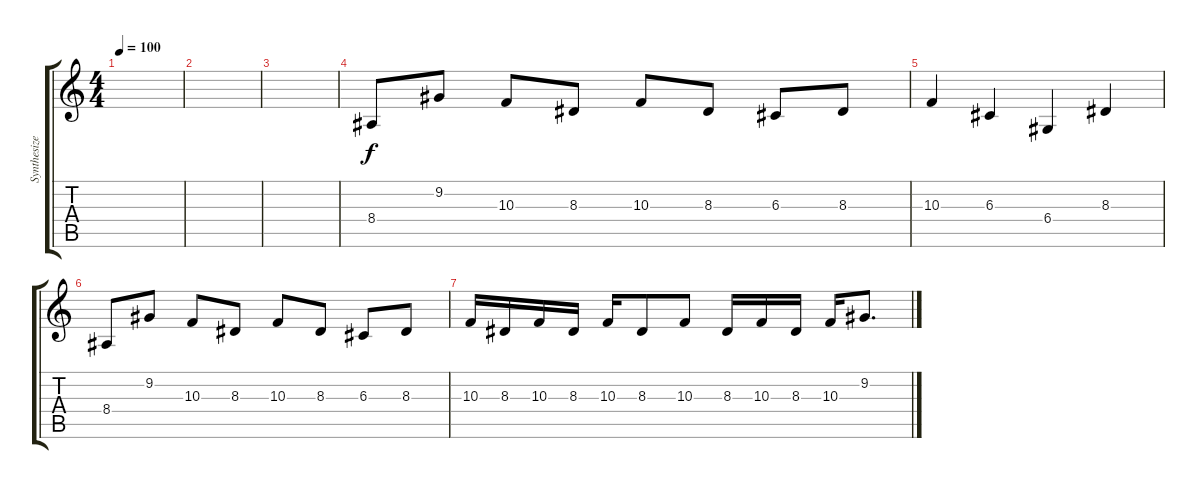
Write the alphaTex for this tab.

\track ("Synthesizer" "Synthesize") {instrument lead2sawtooth}
\staff {score tabs}
\tuning (E4 B3 G3 D3 A2 E2) {hide}
\ts (4 4)
\tempo 100
\clef g2
\ks c
|
|
|
8.4.8 9.2.8 10.3.8 8.3.8 10.3.8 8.3.8 6.3.8 8.3.8 |
10.3.4 6.3.4 6.4.4 8.3.4 |
8.4.8 9.2.8 10.3.8 8.3.8 10.3.8 8.3.8 6.3.8 8.3.8 |
10.3.16 8.3.16 10.3.16 8.3.16 10.3.16 8.3.8 10.3.8 8.3.16 10.3.16 8.3.16 10.3.16 9.2.8{d}
